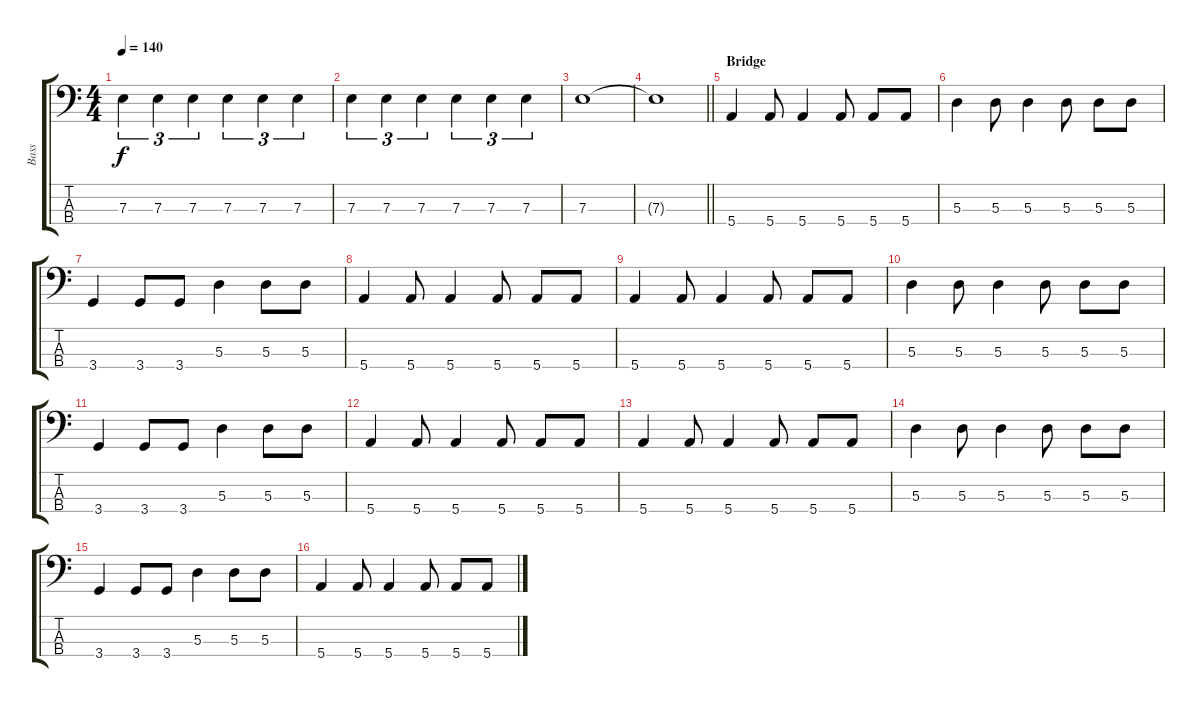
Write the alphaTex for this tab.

\track ("Bass" "Bass") {instrument electricbasspick}
\staff {score tabs}
\tuning (G2 D2 A1 E1) {hide}
\ts (4 4)
\tempo 140
\clef f4
\ks c
7.3.4{tu (3 2) dy f} 7.3.4{tu (3 2)} 7.3.4{tu (3 2)} 7.3.4{tu (3 2)} 7.3.4{tu (3 2)} 7.3.4{tu (3 2)} |
7.3.4{tu (3 2)} 7.3.4{tu (3 2)} 7.3.4{tu (3 2)} 7.3.4{tu (3 2)} 7.3.4{tu (3 2)} 7.3.4{tu (3 2)} |
7.3.1 |
\barLineRight lightlight
7.3{t}.1 |
\section ("" "Bridge")
5.4.4 5.4.8 5.4.4 5.4.8 5.4.8 5.4.8 |
5.3.4 5.3.8 5.3.4 5.3.8 5.3.8 5.3.8 |
3.4.4 3.4.8 3.4.8 5.3.4 5.3.8 5.3.8 |
5.4.4 5.4.8 5.4.4 5.4.8 5.4.8 5.4.8 |
5.4.4 5.4.8 5.4.4 5.4.8 5.4.8 5.4.8 |
5.3.4 5.3.8 5.3.4 5.3.8 5.3.8 5.3.8 |
3.4.4 3.4.8 3.4.8 5.3.4 5.3.8 5.3.8 |
5.4.4 5.4.8 5.4.4 5.4.8 5.4.8 5.4.8 |
5.4.4 5.4.8 5.4.4 5.4.8 5.4.8 5.4.8 |
5.3.4 5.3.8 5.3.4 5.3.8 5.3.8 5.3.8 |
3.4.4 3.4.8 3.4.8 5.3.4 5.3.8 5.3.8 |
5.4.4 5.4.8 5.4.4 5.4.8 5.4.8 5.4.8
